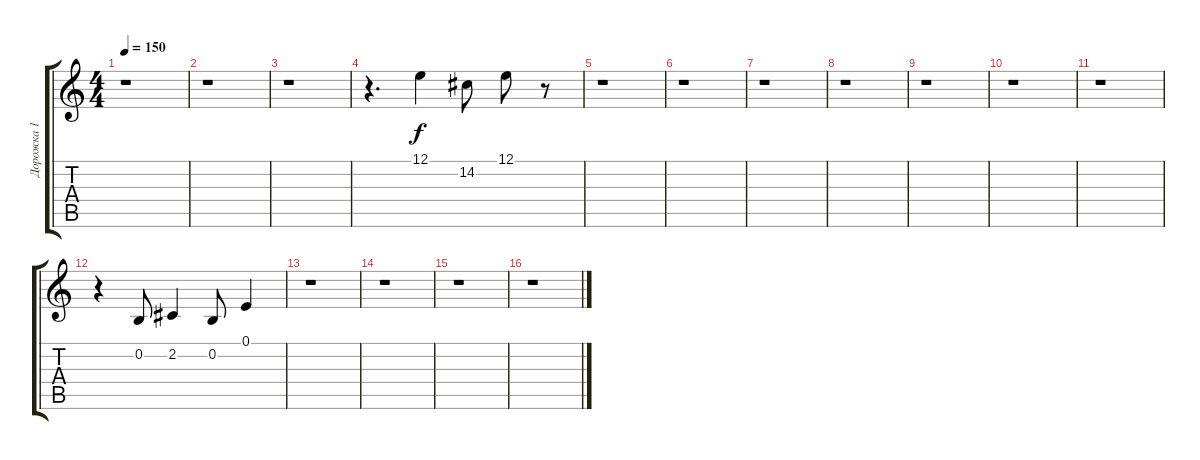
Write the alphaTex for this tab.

\track ("Дорожка 1" "Дорожка 1") {instrument pad1newage}
\staff {score tabs}
\tuning (E4 B3 G3 D3 A2 E2) {hide}
\ts (4 4)
\tempo 150
\clef g2
\ks c
r.1{dy f} |
r.1 |
r.1 |
r.4{d} 12.1.4 14.2.8 12.1.8 r.8 |
r.1 |
r.1 |
r.1 |
r.1 |
r.1 |
r.1 |
r.1 |
r.4 0.2.8 2.2.4 0.2.8 0.1.4 |
r.1 |
r.1 |
r.1 |
r.1
